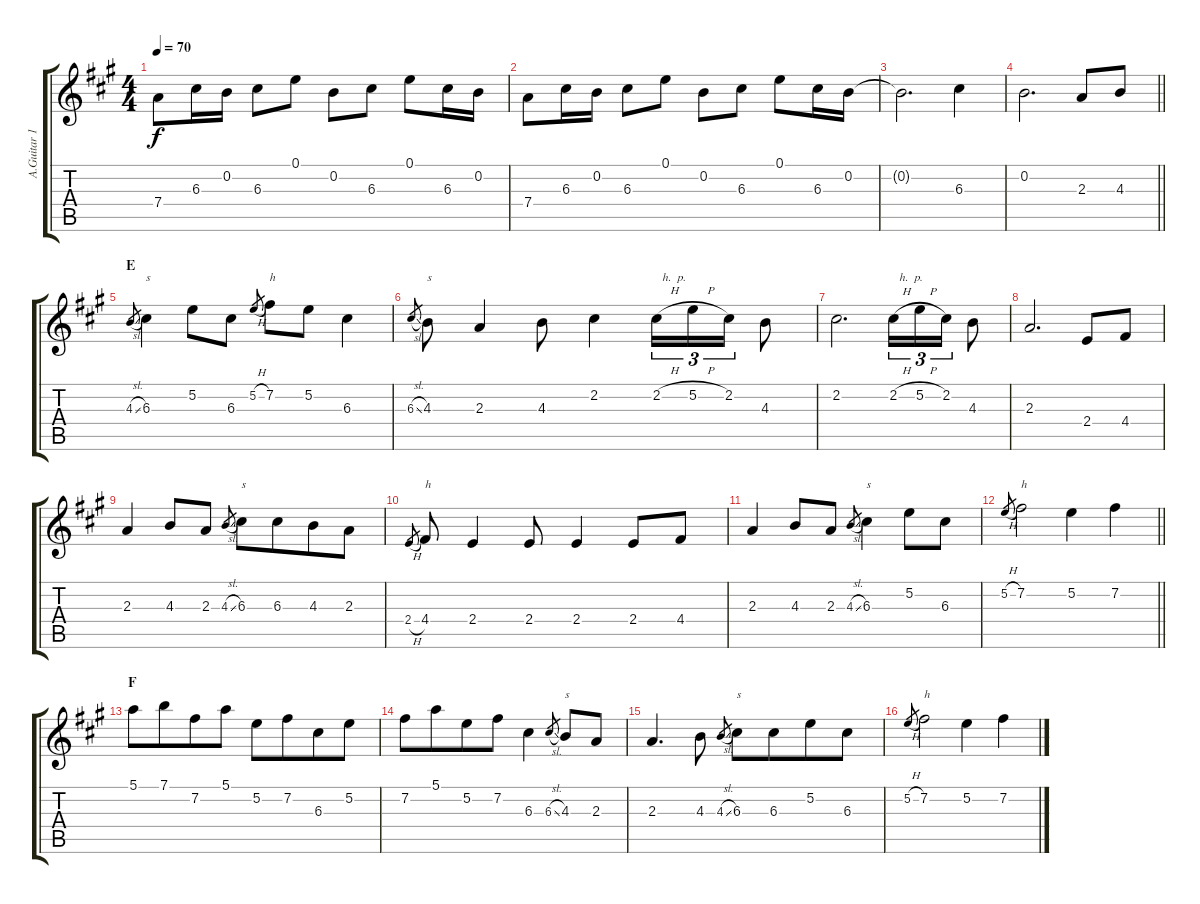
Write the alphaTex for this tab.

\track ("A.Guitar 1" "A.Guitar 1") {instrument acousticguitarsteel}
\staff {score tabs}
\tuning (E4 B3 G3 D3 A2 E2) {hide}
\ts (4 4)
\tempo 70
\clef g2
\ks a
7.4.8{txt "" dy f} 6.3.16 0.2.16 6.3.8 0.1.8 0.2.8 6.3.8 0.1.8 6.3.16 0.2.16 |
7.4.8 6.3.16 0.2.16 6.3.8 0.1.8 0.2.8 6.3.8{txt ""} 0.1.8 6.3.16 0.2.16 |
0.2{t}.2{d} 6.3.4 |
\barLineRight lightlight
0.2.2{d} 2.3.8 4.3.8 |
\section ("" "E")
4.3{sl}.8{gr} 6.3.4{txt "s"} 5.2.8 6.3.8 5.2{h}.8{gr} 7.2.8{txt "h"} 5.2.8 6.3.4 |
6.3{sl}.8{gr} 4.3.8{txt "s"} 2.3.4 4.3.8 2.2.4 2.2{h}.16{tu (3 2) txt "  h.  p."} 5.2{h}.16{tu (3 2)} 2.2.16{tu (3 2)} 4.3.8 |
2.2.2{d} 2.2{h}.16{tu (3 2) txt "  h.  p."} 5.2{h}.16{tu (3 2)} 2.2.16{tu (3 2)} 4.3.8 |
2.3.2{d} 2.4.8 4.4.8 |
2.3.4 4.3.8 2.3.8 4.3{sl}.8{gr} 6.3.8{txt "s"} 6.3.8{beam merge} 4.3.8 2.3.8 |
2.4{h}.8{gr} 4.4.8{txt "h"} 2.4.4 2.4.8 2.4.4 2.4.8 4.4.8 |
2.3.4 4.3.8 2.3.8 4.3{sl}.8{gr} 6.3.4{txt "s" beam merge} 5.2.8 6.3.8 |
\barLineRight lightlight
5.2{h}.8{gr} 7.2.2{txt "h"} 5.2.4 7.2.4 |
\section ("" "F")
5.1.8 7.1.8{beam merge} 7.2.8 5.1.8 5.2.8 7.2.8{beam merge} 6.3.8 5.2.8 |
7.2.8 5.1.8{beam merge} 5.2.8 7.2.8 6.3.4 6.3{sl}.8{gr} 4.3.8{txt "s"} 2.3.8 |
2.3.4{d} 4.3.8 4.3{sl}.8{gr} 6.3.8{txt "s"} 6.3.8{beam merge} 5.2.8 6.3.8 |
5.2{h}.8{gr} 7.2.2{txt "h"} 5.2.4 7.2.4
